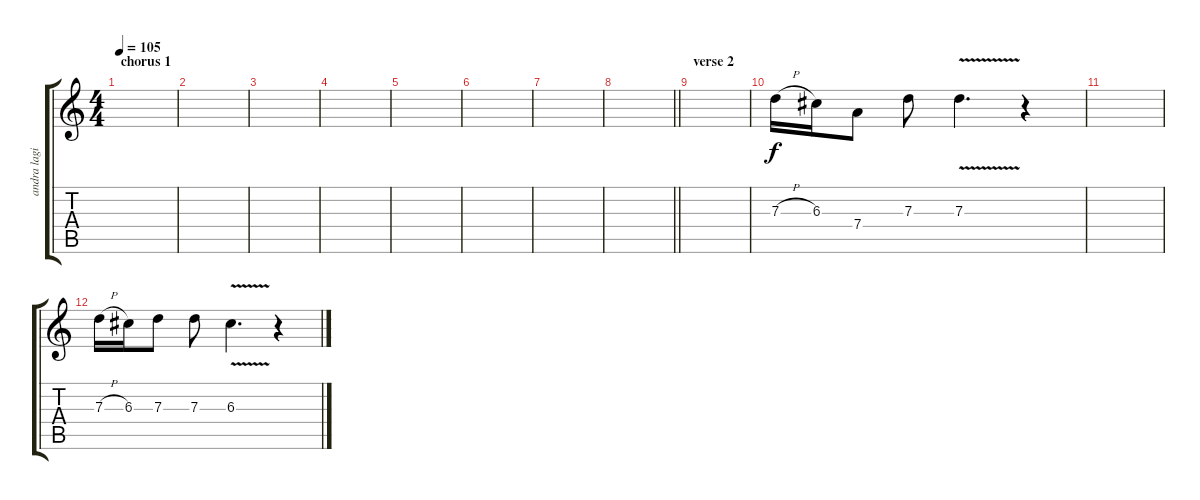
\track ("andra lagi" "andra lagi") {instrument overdrivenguitar}
\staff {score tabs}
\tuning (E4 B3 G3 D3 A2 E2) {hide}
\ts (4 4)
\section ("" "chorus 1")
\tempo 105
\clef g2
\ks c
|
|
|
|
|
|
|
\barLineRight lightlight
|
\section ("" "verse 2")
|
7.3{h}.16 6.3.16 7.4.8 7.3.8 7.3{v}.4{d} r.4 |
|
7.3{h}.16 6.3.16 7.3.8 7.3.8 6.3{v}.4{d} r.4
